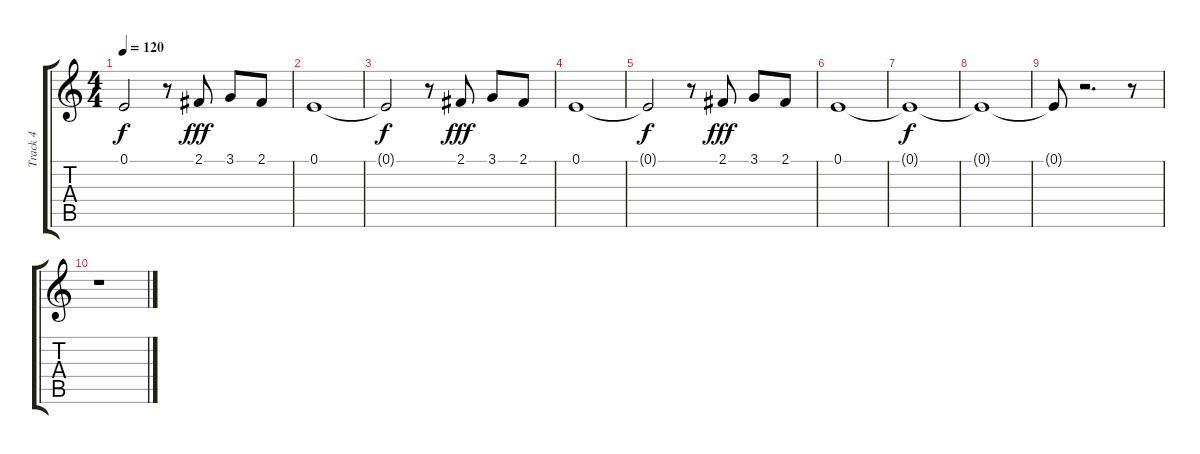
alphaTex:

\track ("Track 4" "Track 4") {instrument oboe}
\staff {score tabs}
\tuning (E4 B3 G3 D3 A2 E2) {hide}
\ts (4 4)
\tempo 120
\clef g2
\ks c
0.1{t}.2{dy f} r.8 2.1.8{dy fff} 3.1.8 2.1.8 |
0.1.1 |
0.1{t}.2{dy f} r.8 2.1.8{dy fff} 3.1.8 2.1.8 |
0.1.1 |
0.1{t}.2{dy f} r.8 2.1.8{dy fff} 3.1.8 2.1.8 |
0.1.1 |
0.1{t}.1{dy f} |
0.1{t}.1 |
0.1{t}.8 r.2{d} r.8 |
r.1
